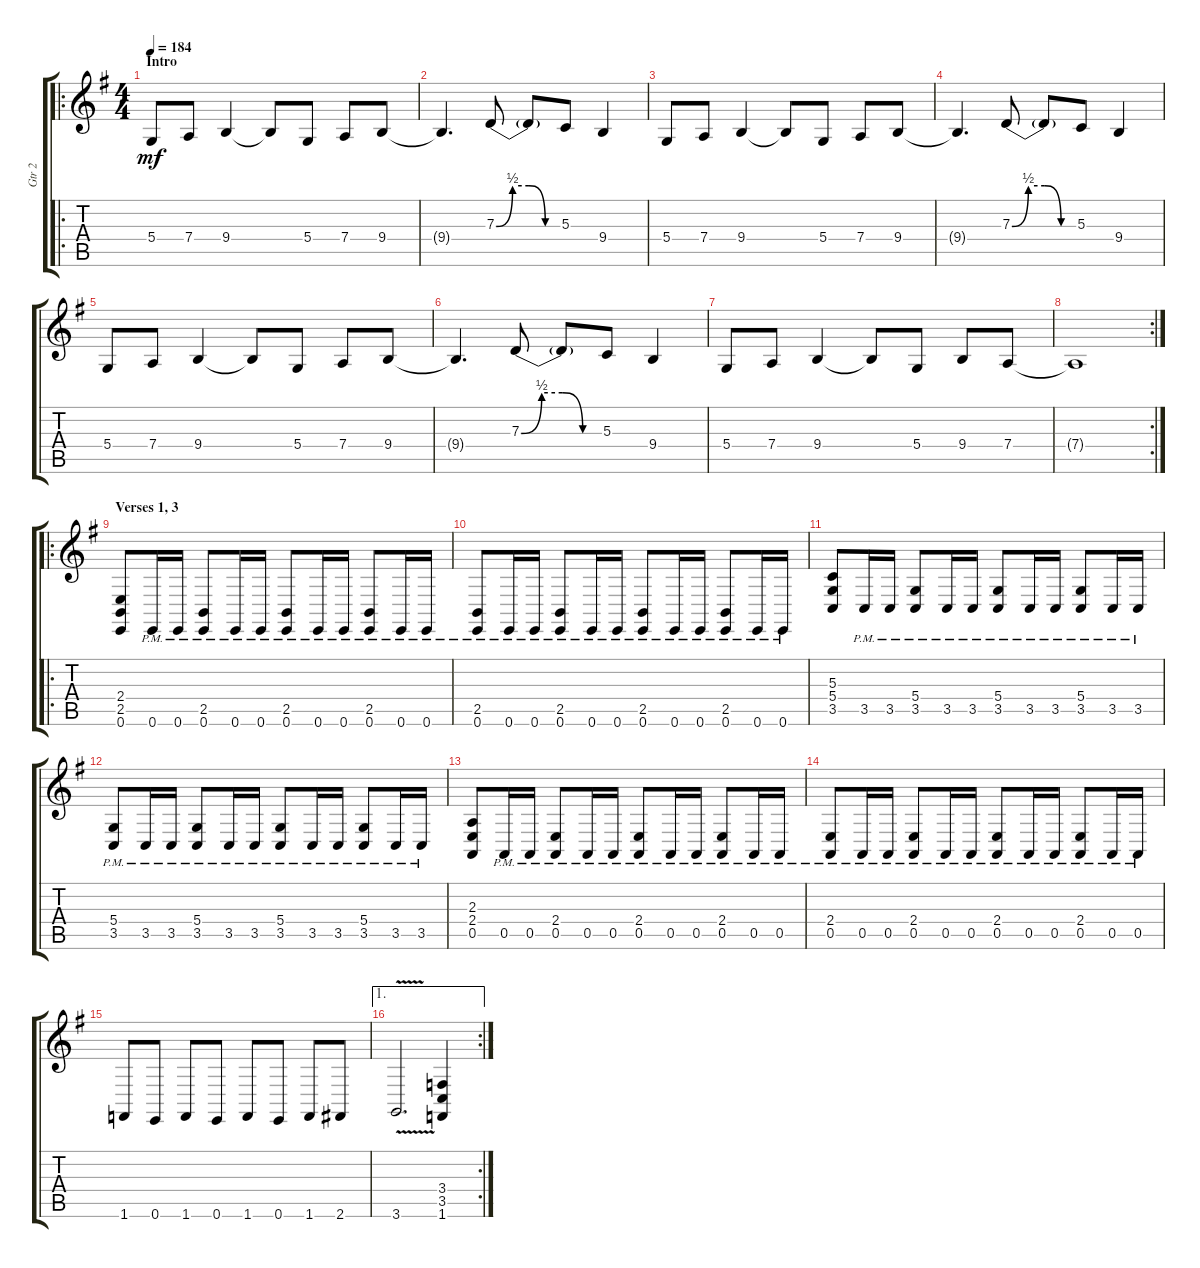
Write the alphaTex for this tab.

\track ("Gtr 2" "Gtr 2") {instrument acousticgrandpiano}
\staff {score tabs}
\tuning (E4 B3 G3 D3 A2 E2) {hide}
\ro
\ts (4 4)
\section ("" "Intro")
\tempo 184
\clef g2
\ks g
5.4.8{dy mf instrument acousticgrandpiano} 7.4.8 9.4.4 9.4{t}.8 5.4.8 7.4.8 9.4.8 |
9.4{t}.4{d} 7.3{be (custom 0 0 15 2 30 2 45 0 60 0)}.8 7.3{t}.8 5.3.8 9.4.4 |
5.4.8 7.4.8 9.4.4 9.4{t}.8 5.4.8 7.4.8 9.4.8 |
9.4{t}.4{d} 7.3{be (custom 0 0 15 2 30 2 45 0 60 0)}.8 7.3{t}.8 5.3.8 9.4.4 |
5.4.8 7.4.8 9.4.4 9.4{t}.8 5.4.8 7.4.8 9.4.8 |
9.4{t}.4{d} 7.3{be (custom 0 0 15 2 30 2 45 0 60 0)}.8 7.3{t}.8 5.3.8 9.4.4 |
5.4.8 7.4.8 9.4.4 9.4{t}.8 5.4.8 9.4.8 7.4.8 |
\rc 2
7.4{t}.1 |
\ro
\section ("" "Verses 1, 3")
(2.4 2.5 0.6).8 0.6{pm}.16 0.6{pm}.16 (2.5{pm} 0.6{pm}).8 0.6{pm}.16 0.6{pm}.16 (2.5{pm} 0.6{pm}).8 0.6{pm}.16 0.6{pm}.16 (2.5{pm} 0.6{pm}).8 0.6{pm}.16 0.6{pm}.16 |
(2.5{pm} 0.6{pm}).8 0.6{pm}.16 0.6{pm}.16 (2.5{pm} 0.6{pm}).8 0.6{pm}.16 0.6{pm}.16 (2.5{pm} 0.6{pm}).8 0.6{pm}.16 0.6{pm}.16 (2.5{pm} 0.6{pm}).8 0.6{pm}.16 0.6{pm}.16 |
(5.3 5.4 3.5).8 3.5{pm}.16 3.5{pm}.16 (5.4{pm} 3.5{pm}).8 3.5{pm}.16 3.5{pm}.16 (5.4{pm} 3.5{pm}).8 3.5{pm}.16 3.5{pm}.16 (5.4{pm} 3.5{pm}).8 3.5{pm}.16 3.5{pm}.16 |
(5.4{pm} 3.5{pm}).8 3.5{pm}.16 3.5{pm}.16 (5.4{pm} 3.5{pm}).8 3.5{pm}.16 3.5{pm}.16 (5.4{pm} 3.5{pm}).8 3.5{pm}.16 3.5{pm}.16 (5.4{pm} 3.5{pm}).8 3.5{pm}.16 3.5{pm}.16 |
(2.3 2.4 0.5).8 0.5{pm}.16 0.5{pm}.16 (2.4{pm} 0.5{pm}).8 0.5{pm}.16 0.5{pm}.16 (2.4{pm} 0.5{pm}).8 0.5{pm}.16 0.5{pm}.16 (2.4{pm} 0.5{pm}).8 0.5{pm}.16 0.5{pm}.16 |
(2.4{pm} 0.5{pm}).8 0.5{pm}.16 0.5{pm}.16 (2.4{pm} 0.5{pm}).8 0.5{pm}.16 0.5{pm}.16 (2.4{pm} 0.5{pm}).8 0.5{pm}.16 0.5{pm}.16 (2.4{pm} 0.5{pm}).8 0.5{pm}.16 0.5{pm}.16 |
1.6.8 0.6.8 1.6.8 0.6.8 1.6.8 0.6.8 1.6.8 2.6.8 |
\ae 1
\rc 2
3.6{v}.2{d} (3.4 3.5 1.6).4
